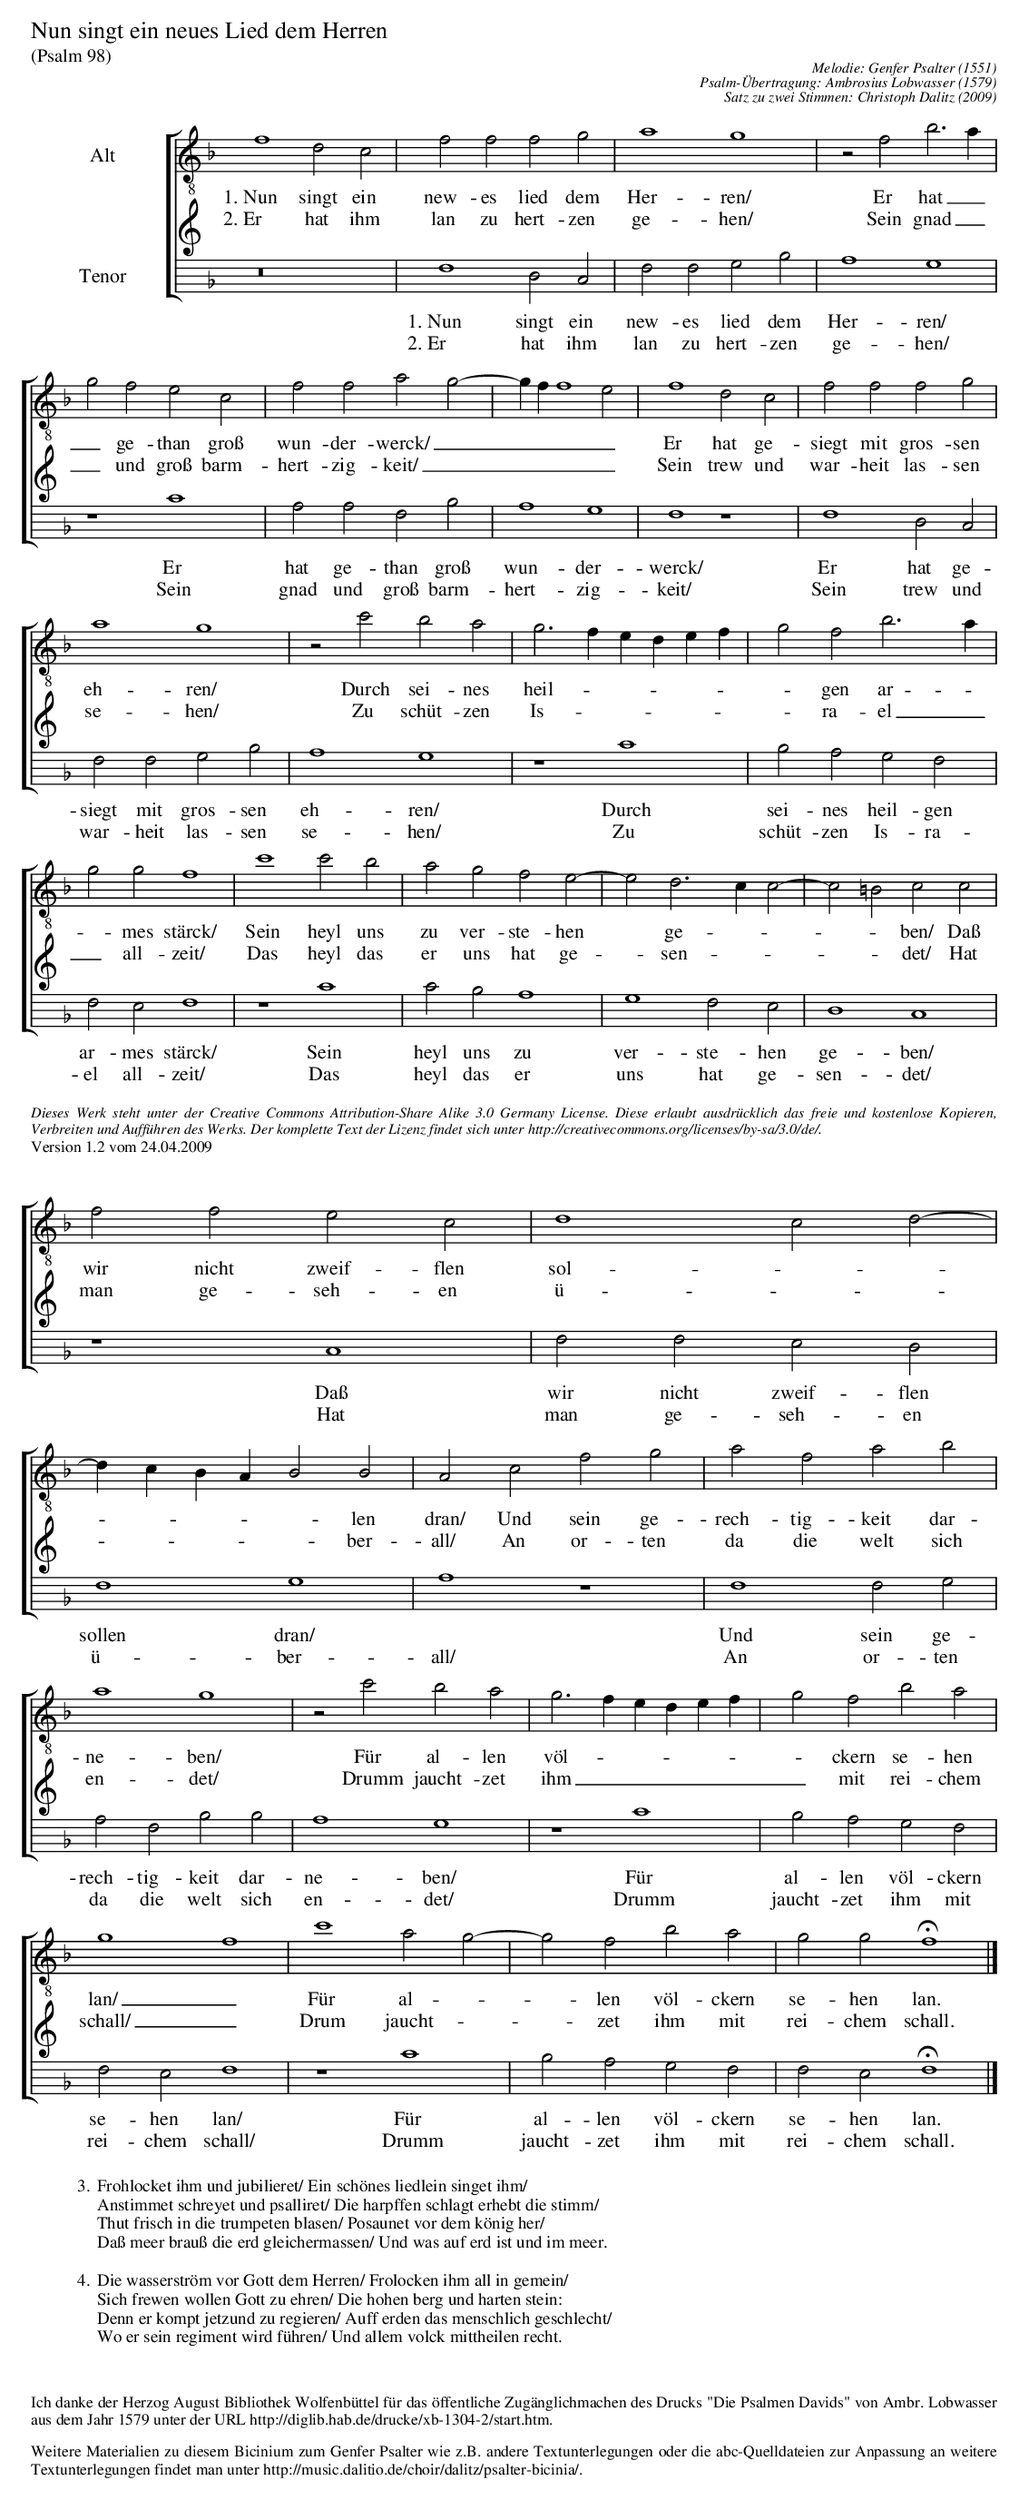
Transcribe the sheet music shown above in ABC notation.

X:1
%%staves [A|T]
T:Nun singt ein neues Lied dem Herren
T:(Psalm 98)
C:Melodie: Genfer Psalter (1551)
C:Psalm-Übertragung: Ambrosius Lobwasser (1579)
C:Satz zu zwei Stimmen: Christoph Dalitz (2009)
L:1/2
M:2/1 display=C|
K:F
V:A clef=treble-8 name="Alt" bracket=2
V:T clef=treble8 name="Tenor" octave=-1
V:A
f2dc | fffg | a2g2 | zfb3/2a/ |
w:1.~Nun singt ein new-es lied dem Her-ren/ Er hat_
w:2.~Er hat ihm lan zu hert-zen ge-hen/ Sein gnad_
gfec | ffag- | g/f/f2e | f2dc | fffg |
w:_ ge-than groß wun-der-werck/_____ Er hat ge-siegt mit gros-sen
w:_ und groß barm-hert-zig-keit/_____ Sein trew und war-heit las-sen
a2g2 | zc'ba | g3/2f/ e/d/e/f/ | gfb3/2a/ |
w:eh-ren/ Durch sei-nes heil -**-*- gen ar -
w:se-hen/ Zu schüt-zen Is -**-*- ra-el_
ggf2 | c'2c'b | agfe- | ed3/2c/c- | c=Bcc |
w:- mes stärck/ Sein heyl uns zu ver-ste-hen* ge -*-* ben/ Daß
w:_ all-zeit/ Das heyl das er uns hat ge - sen -*-* det/ Hat
V:T
z4 | F2DC | FFGB | A2G2 | z2c2 |
w:1.~Nun singt ein new-es lied dem Her-ren/ Er
w:2.~Er hat ihm lan zu hert-zen ge-hen/ Sein
AAFB | A2G2 | F2z2 | F2DC | FFGB |
w:hat ge-than groß wun-der-werck/ Er hat ge-siegt mit gros-sen
w:gnad und groß barm-hert-zig-keit/ Sein trew und war-heit las-sen
A2G2 | z2c2 | BAGF | FEF2 | z2c2 |
w:eh-ren/ Durch sei-nes heil-gen ar-mes stärck/ Sein
w:se-hen/ Zu schüt-zen Is-ra-el all-zeit/ Das
cBA2 | G2FE | D2C2 |
w:heyl uns zu ver-ste-hen ge-ben/
w:heyl das er uns hat ge-sen-det/
%%textfont      Times-Italic 11.0
%%vskip 12pt
%%begintext align
Dieses Werk steht unter der Creative Commons Attribution-Share Alike 3.0 Germany
License. Diese erlaubt ausdrücklich das freie und kostenlose Kopieren,
Verbreiten und Aufführen des Werks. Der komplette Text der Lizenz findet
sich unter http://creativecommons.org/licenses/by-sa/3.0/de/.
%%endtext
%%vskip 12pt
%%textfont      Times-Roman 12.0
%%vskip -16pt
%%text Version 1.2 vom 24.04.2009
%%newpage
V:A
ffec | d2cd- | d/c/B/A/BB | Acfg | afab |
w:wir nicht zweif-flen sol -- -*-*- len dran/ Und sein ge-rech-tig-keit dar-
w:man ge-seh-en ü -- -*-*- ber-all/ An or-ten da die welt sich
a2g2 | zc'ba | g3/2f/ e/d/e/f/ | gfba |
w:ne-ben/ Für al-len völ -*-**- ckern se-hen
w:en-det/ Drumm jaucht-zet ihm______ mit rei-chem
g2f2 | c'2ag- | gfba | ggHf2 |]
w:lan/_  Für al -- len völ-ckern se-hen lan.
w:schall/_ Drum jaucht -- zet ihm mit rei-chem schall.
V:T
z2C2 | FFED | F2G2 | A2z2 |
w:Daß wir nicht zweif-flen sollen dran/
w:Hat man ge-seh-en ü-ber-all/
F2FG | AFBB | A2G2 |
w:Und sein ge-rech-tig-keit dar-ne-ben/
w:An or-ten da die welt sich en-det/
z2c2 | BAGF | FEF2 | z2c2 | BAGF | FEHF2 |]
w:Für al-len völ-ckern se-hen lan/ Für al-len völ-ckern se-hen lan.
w:Drumm jaucht-zet ihm mit rei-chem schall/ Drumm jaucht-zet ihm mit rei-chem schall.
W:
W:3. Frohlocket ihm und jubilieret/ Ein schönes liedlein singet ihm/
W:Anstimmet schreyet und psalliret/ Die harpffen schlagt erhebt die stimm/
W:Thut frisch in die trumpeten blasen/ Posaunet vor dem könig her/
W:Daß meer brauß die erd gleichermassen/ Und was auf erd ist und im meer.
W:
W:4. Die wasserström vor Gott dem Herren/ Frolocken ihm all in gemein/
W:Sich frewen wollen Gott zu ehren/ Die hohen berg und harten stein:
W:Denn er kompt jetzund zu regieren/ Auff erden das menschlich geschlecht/
W:Wo er sein regiment wird führen/ Und allem volck mittheilen recht.


%%vskip 36pt
%%begintext align
Ich danke der Herzog August Bibliothek Wolfenbüttel für das öffentliche
Zugänglichmachen des Drucks "Die Psalmen Davids" von Ambr. Lobwasser
aus dem Jahr 1579 unter der URL http://diglib.hab.de/drucke/xb-1304-2/start.htm.
%%endtext
%%vskip 6pt
%%begintext align
Weitere Materialien zu diesem Bicinium zum Genfer Psalter wie z.B. andere
Textunterlegungen oder die abc-Quelldateien zur Anpassung an weitere Textunterlegungen
findet man unter http://music.dalitio.de/choir/dalitz/psalter-bicinia/.
